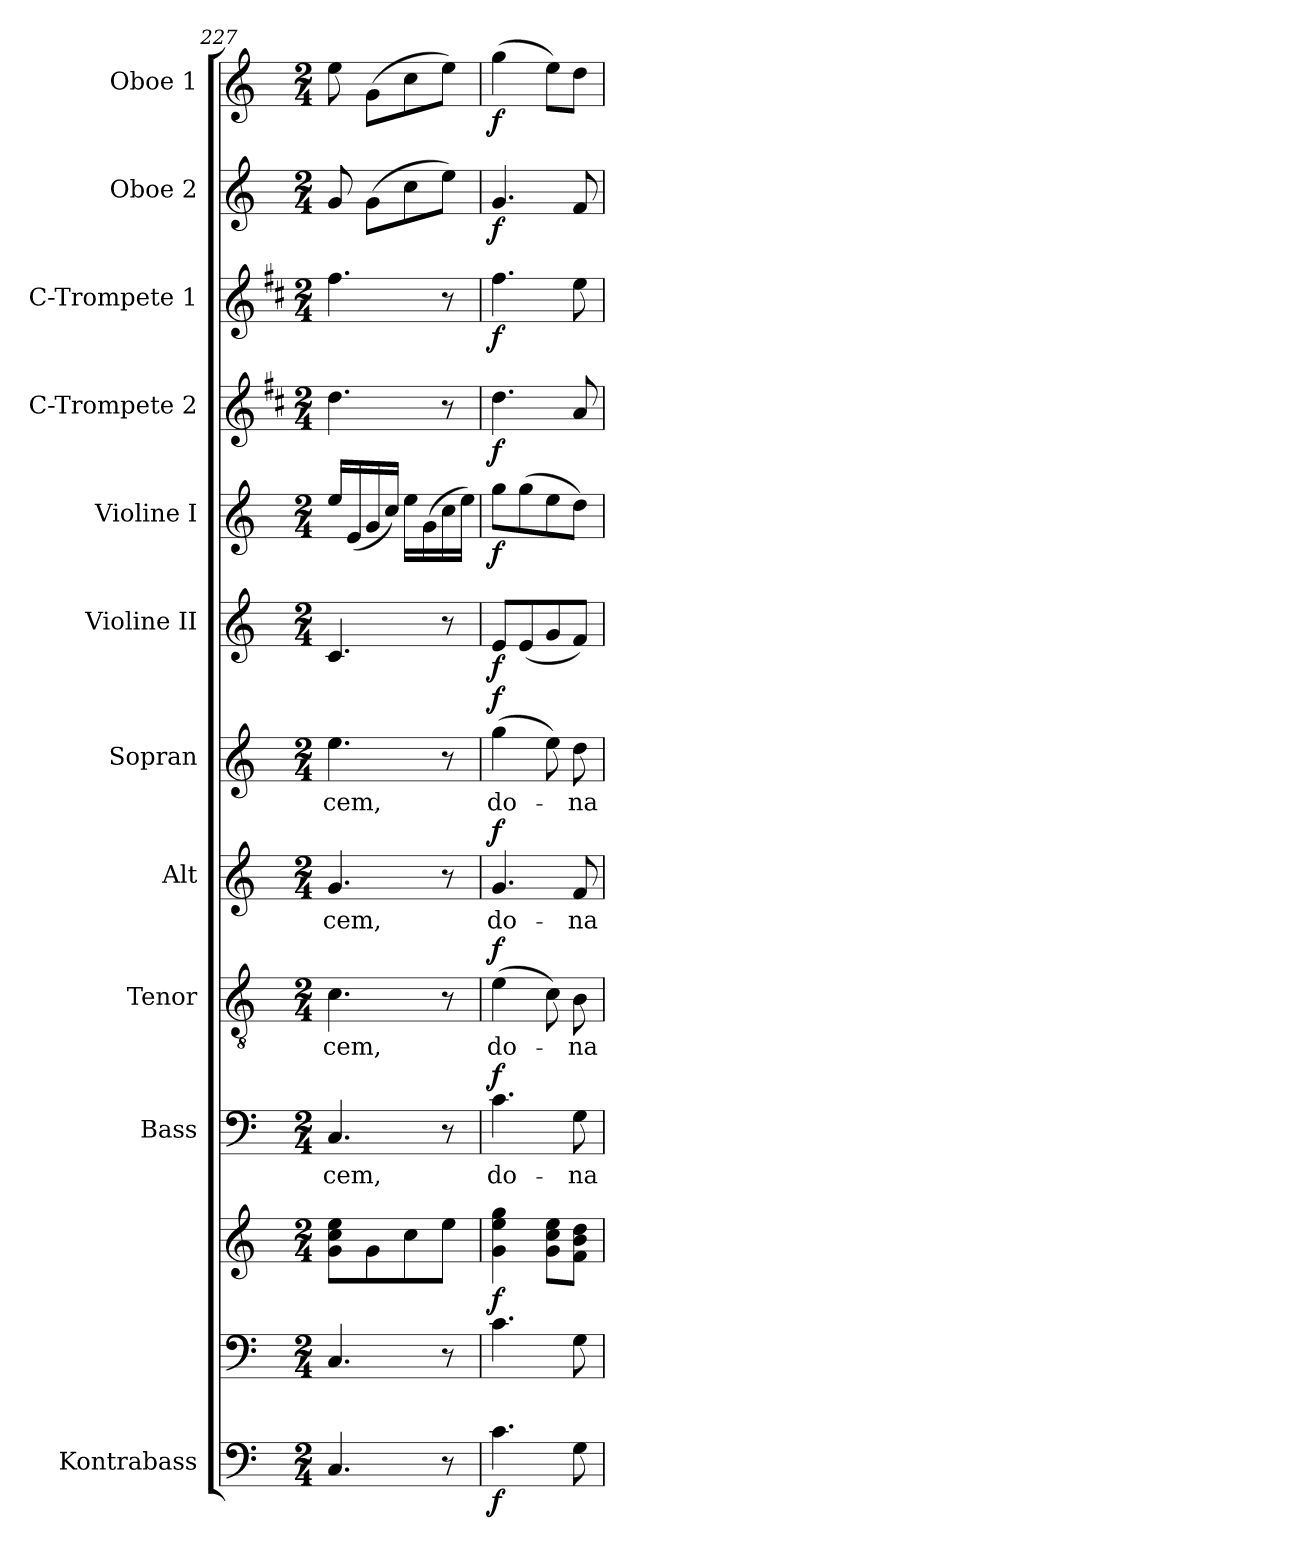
**kern	**dynam	**kern	**kern	**dynam	**kern	**text	**dynam	**kern	**text	**dynam	**kern	**text	**dynam	**kern	**text	**dynam	**kern	**dynam	**kern	**dynam	**kern	**dynam	**kern	**dynam	**kern	**dynam	**kern	**dynam
*part12	*part12	*part11	*part11	*part11	*part10	*part10	*part10	*part9	*part9	*part9	*part8	*part8	*part8	*part7	*part7	*part7	*part6	*part6	*part5	*part5	*part4	*part4	*part3	*part3	*part2	*part2	*part1	*part1
*staff13	*staff13	*staff12	*staff11	*staff11/12	*staff10	*staff10	*staff10	*staff9	*staff9	*staff9	*staff8	*staff8	*staff8	*staff7	*staff7	*staff7	*staff6	*staff6	*staff5	*staff5	*staff4	*staff4	*staff3	*staff3	*staff2	*staff2	*staff1	*staff1
*I"Kontrabass	*	*	*	*	*I"Bass	*	*	*I"Tenor	*	*	*I"Alt	*	*	*I"Sopran	*	*	*I"Violine II	*	*I"Violine I	*	*I"C-Trompete 2	*	*I"C-Trompete 1	*	*I"Oboe 2	*	*I"Oboe 1	*
*I'Kb.	*	*	*	*	*I'B.	*	*	*I'T.	*	*	*I'A.	*	*	*I'S.	*	*	*I'Vl. II	*	*I'Vl. I	*	*I'C Trp. 2	*	*I'C Trp. 1	*	*I'Ob. 2	*	*I'Ob. 1	*
*clefF4	*	*clefF4	*clefG2	*	*clefF4	*	*	*clefGv2	*	*	*clefG2	*	*	*clefG2	*	*	*clefG2	*	*clefG2	*	*clefG2	*	*clefG2	*	*clefG2	*	*clefG2	*
*ITrd7c12	*	*	*	*	*	*	*	*	*	*	*	*	*	*	*	*	*	*	*	*	*ITrd1c2	*	*ITrd1c2	*	*	*	*	*
*k[]	*	*k[]	*k[]	*	*k[]	*	*	*k[]	*	*	*k[]	*	*	*k[]	*	*	*k[]	*	*k[]	*	*k[]	*	*k[]	*	*k[]	*	*k[]	*
*C:	*	*C:	*C:	*	*C:	*	*	*C:	*	*	*C:	*	*	*C:	*	*	*C:	*	*C:	*	*C:	*	*C:	*	*C:	*	*C:	*
*M2/4	*	*M2/4	*M2/4	*	*M2/4	*	*	*M2/4	*	*	*M2/4	*	*	*M2/4	*	*	*M2/4	*	*M2/4	*	*M2/4	*	*M2/4	*	*M2/4	*	*M2/4	*
=227	=227	=227	=227	=227	=227	=227	=227	=227	=227	=227	=227	=227	=227	=227	=227	=227	=227	=227	=227	=227	=227	=227	=227	=227	=227	=227	=227	=227
!	!	!	!	!	!	!LO:LY:b	!	!	!LO:LY:b	!	!	!LO:LY:b	!	!	!LO:LY:b	!	!	!	!	!	!	!	!	!	!	!	!	!
4.CC/	.	4.C/	8g\ 8cc\ 8ee\L	.	4.C/	-cem,	.	4.c\	-cem,	.	4.g/	-cem,	.	4.ee\	-cem,	.	4.c/	.	16ee/LL	.	4.cc\	.	4.ee\	.	8g/	.	8ee\	.
.	.	.	.	.	.	.	.	.	.	.	.	.	.	.	.	.	.	.	(<16e/	.	.	.	.	.	.	.	.	.
.	.	.	8g\	.	.	.	.	.	.	.	.	.	.	.	.	.	.	.	16g/	.	.	.	.	.	(>8g\L	.	(>8g\L	.
.	.	.	.	.	.	.	.	.	.	.	.	.	.	.	.	.	.	.	16cc/JJ)	.	.	.	.	.	.	.	.	.
.	.	.	8cc\	.	.	.	.	.	.	.	.	.	.	.	.	.	.	.	16ee\LL	.	.	.	.	.	8cc\	.	8cc\	.
.	.	.	.	.	.	.	.	.	.	.	.	.	.	.	.	.	.	.	(>16g\	.	.	.	.	.	.	.	.	.
8r	.	8r	8ee\J	.	8r	.	.	8r	.	.	8r	.	.	8r	.	.	8r	.	16cc\	.	8r	.	8r	.	8ee\J)	.	8ee\J)	.
.	.	.	.	.	.	.	.	.	.	.	.	.	.	.	.	.	.	.	16ee\JJ)	.	.	.	.	.	.	.	.	.
=228	=228	=228	=228	=228	=228	=228	=228	=228	=228	=228	=228	=228	=228	=228	=228	=228	=228	=228	=228	=228	=228	=228	=228	=228	=228	=228	=228	=228
!	!LO:DY:b	!	!	!LO:DY:b	!	!LO:LY:b	!LO:DY:a	!	!LO:LY:b	!LO:DY:a	!	!LO:LY:b	!LO:DY:a	!	!LO:LY:b	!LO:DY:a	!	!LO:DY:b	!	!LO:DY:b	!	!LO:DY:b	!	!LO:DY:b	!	!LO:DY:b	!	!LO:DY:b
4.C\	f	4.c\	4g\ 4ee\ 4gg\	f	4.c\	do-	f	(>4e\	do-	f	4.g/	do-	f	(>4gg\	do-	f	8e/L	f	8gg\L	f	4.cc\	f	4.ee\	f	4.g/	f	(>4gg\	f
.	.	.	.	.	.	.	.	.	.	.	.	.	.	.	.	.	(<8e/	.	(>8gg\	.	.	.	.	.	.	.	.	.
.	.	.	8g\ 8cc\ 8ee\L	.	.	.	.	8c\)	.	.	.	.	.	8ee\)	.	.	8g/	.	8ee\	.	.	.	.	.	.	.	8ee\L)	.
!	!	!	!	!	!	!LO:LY:b	!	!	!LO:LY:b	!	!	!LO:LY:b	!	!	!LO:LY:b	!	!	!	!	!	!	!	!	!	!	!	!	!
8GG\	.	8G\	8f\ 8b\ 8dd\J	.	8G\	-na	.	8B\	-na	.	8f/	-na	.	8dd\	-na	.	8f/J)	.	8dd\J)	.	8g/	.	8dd\	.	8f/	.	8dd\J	.
=	=	=	=	=	=	=	=	=	=	=	=	=	=	=	=	=	=	=	=	=	=	=	=	=	=	=	=	=
*-	*-	*-	*-	*-	*-	*-	*-	*-	*-	*-	*-	*-	*-	*-	*-	*-	*-	*-	*-	*-	*-	*-	*-	*-	*-	*-	*-	*-
